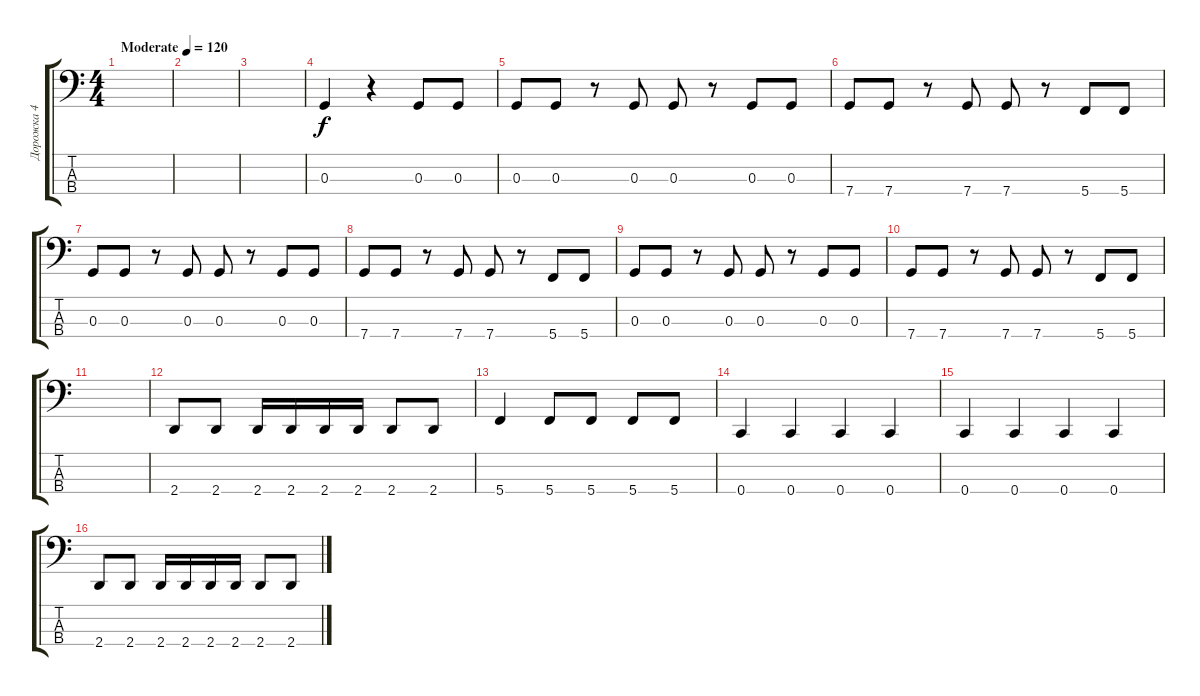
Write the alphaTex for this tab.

\track ("Дорожка 4" "Дорожка 4") {instrument acousticguitarsteel}
\staff {score tabs}
\tuning (F3 C2 G1 C1) {hide}
\ts (4 4)
\tempo (120 "Moderate")
\clef f4
\ks c
|
|
|
0.3.4 r.4 0.3.8 0.3.8 |
0.3.8 0.3.8 r.8 0.3.8 0.3.8 r.8 0.3.8 0.3.8 |
7.4.8 7.4.8 r.8 7.4.8 7.4.8 r.8 5.4.8 5.4.8 |
0.3.8 0.3.8 r.8 0.3.8 0.3.8 r.8 0.3.8 0.3.8 |
7.4.8 7.4.8 r.8 7.4.8 7.4.8 r.8 5.4.8 5.4.8 |
0.3.8 0.3.8 r.8 0.3.8 0.3.8 r.8 0.3.8 0.3.8 |
7.4.8 7.4.8 r.8 7.4.8 7.4.8 r.8 5.4.8 5.4.8 |
|
2.4.8 2.4.8 2.4.16 2.4.16 2.4.16 2.4.16 2.4.8 2.4.8 |
5.4.4 5.4.8 5.4.8 5.4.8 5.4.8 |
0.4.4 0.4.4 0.4.4 0.4.4 |
0.4.4 0.4.4 0.4.4 0.4.4 |
2.4.8 2.4.8 2.4.16 2.4.16 2.4.16 2.4.16 2.4.8 2.4.8
